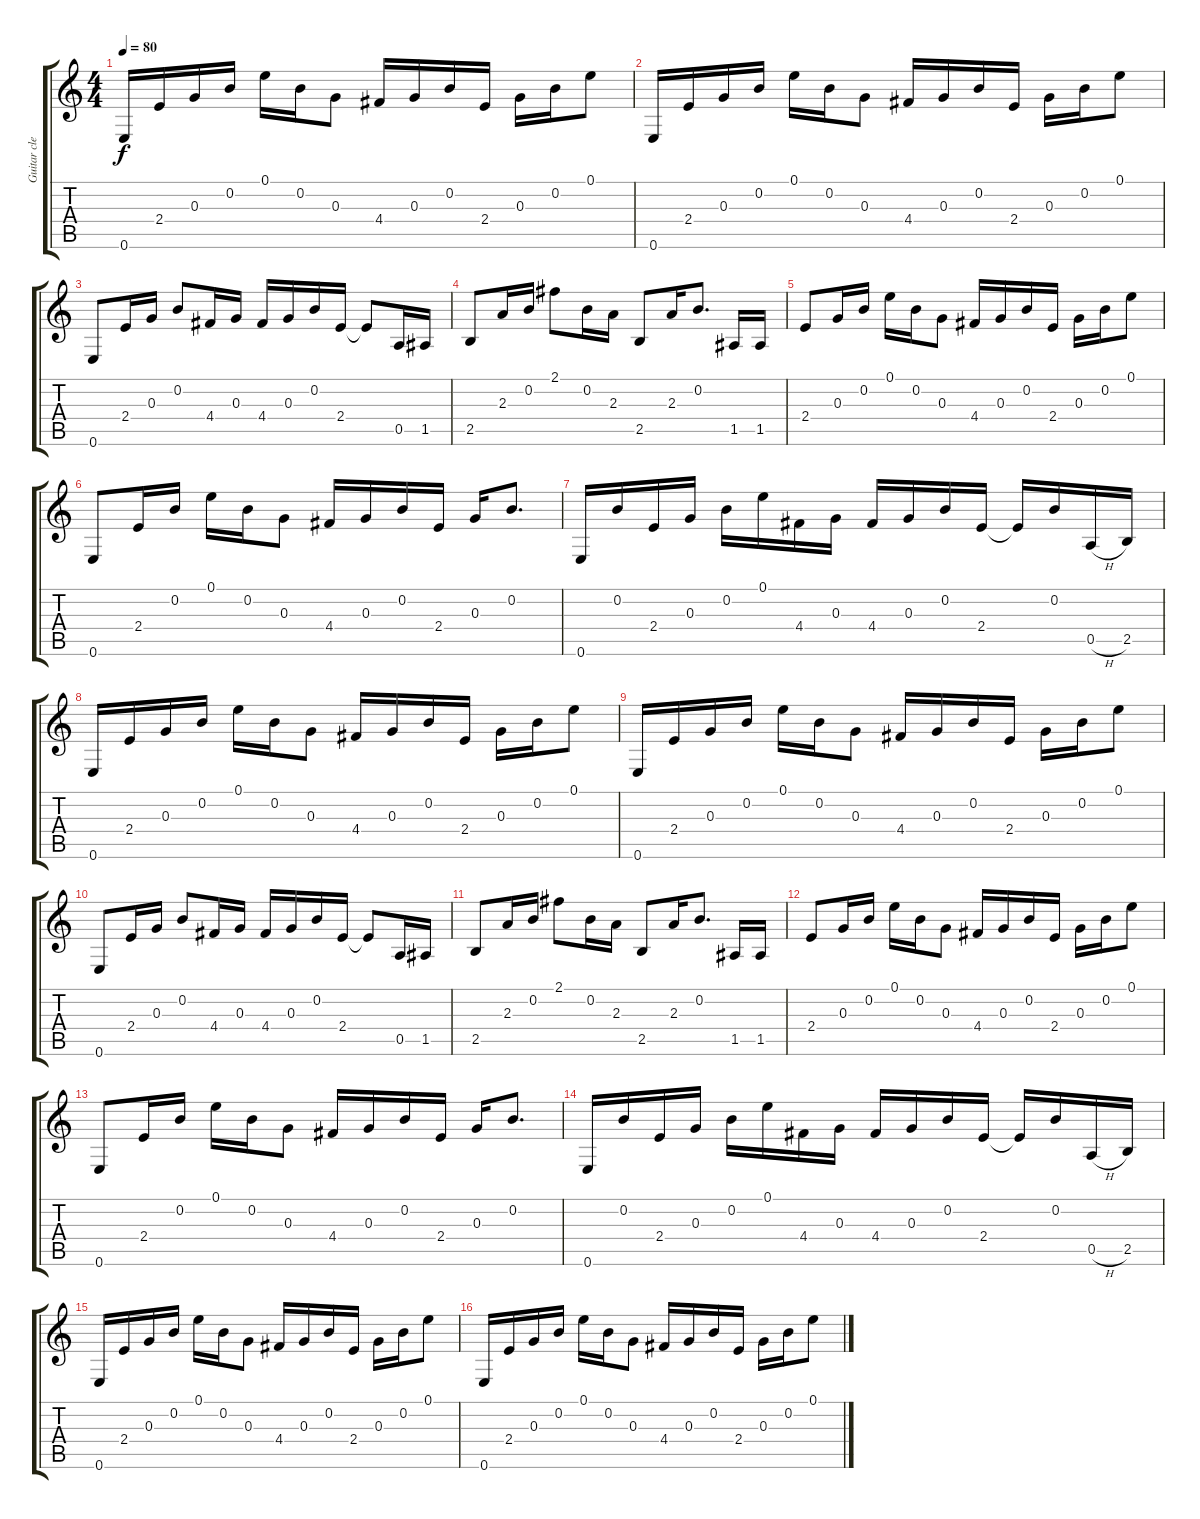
\track ("Guitar clean" "Guitar cle") {instrument electricguitarclean}
\staff {score tabs}
\tuning (E4 B3 G3 D3 A2 E2) {hide}
\ts (4 4)
\tempo 80
\clef g2
\ks c
0.6.16{dy f} 2.4.16 0.3.16 0.2.16 0.1.16 0.2.16 0.3.8 4.4.16 0.3.16 0.2.16 2.4.16 0.3.16 0.2.16 0.1.8 |
0.6.16 2.4.16 0.3.16 0.2.16 0.1.16 0.2.16 0.3.8 4.4.16 0.3.16 0.2.16 2.4.16 0.3.16 0.2.16 0.1.8 |
0.6.8 2.4.16 0.3.16 0.2.8 4.4.16 0.3.16 4.4.16 0.3.16 0.2.16 2.4.16 2.4{t}.8 0.5.16 1.5.16 |
2.5.8 2.3.16 0.2.16 2.1.8 0.2.16 2.3.16 2.5.8 2.3.16 0.2.8{d} 1.5.16 1.5.16 |
2.4.8 0.3.16 0.2.16 0.1.16 0.2.16 0.3.8 4.4.16 0.3.16 0.2.16 2.4.16 0.3.16 0.2.16 0.1.8 |
0.6.8 2.4.16 0.2.16 0.1.16 0.2.16 0.3.8 4.4.16 0.3.16 0.2.16 2.4.16 0.3.16 0.2.8{d} |
0.6.16 0.2.16 2.4.16 0.3.16 0.2.16 0.1.16 4.4.16 0.3.16 4.4.16 0.3.16 0.2.16 2.4.16 2.4{t}.16 0.2.16 0.5{h}.16 2.5.16 |
0.6.16 2.4.16 0.3.16 0.2.16 0.1.16 0.2.16 0.3.8 4.4.16 0.3.16 0.2.16 2.4.16 0.3.16 0.2.16 0.1.8 |
0.6.16 2.4.16 0.3.16 0.2.16 0.1.16 0.2.16 0.3.8 4.4.16 0.3.16 0.2.16 2.4.16 0.3.16 0.2.16 0.1.8 |
0.6.8 2.4.16 0.3.16 0.2.8 4.4.16 0.3.16 4.4.16 0.3.16 0.2.16 2.4.16 2.4{t}.8 0.5.16 1.5.16 |
2.5.8 2.3.16 0.2.16 2.1.8 0.2.16 2.3.16 2.5.8 2.3.16 0.2.8{d} 1.5.16 1.5.16 |
2.4.8 0.3.16 0.2.16 0.1.16 0.2.16 0.3.8 4.4.16 0.3.16 0.2.16 2.4.16 0.3.16 0.2.16 0.1.8 |
0.6.8 2.4.16 0.2.16 0.1.16 0.2.16 0.3.8 4.4.16 0.3.16 0.2.16 2.4.16 0.3.16 0.2.8{d} |
0.6.16 0.2.16 2.4.16 0.3.16 0.2.16 0.1.16 4.4.16 0.3.16 4.4.16 0.3.16 0.2.16 2.4.16 2.4{t}.16 0.2.16 0.5{h}.16 2.5.16 |
0.6.16 2.4.16 0.3.16 0.2.16 0.1.16 0.2.16 0.3.8 4.4.16 0.3.16 0.2.16 2.4.16 0.3.16 0.2.16 0.1.8 |
0.6.16 2.4.16 0.3.16 0.2.16 0.1.16 0.2.16 0.3.8 4.4.16 0.3.16 0.2.16 2.4.16 0.3.16 0.2.16 0.1.8
